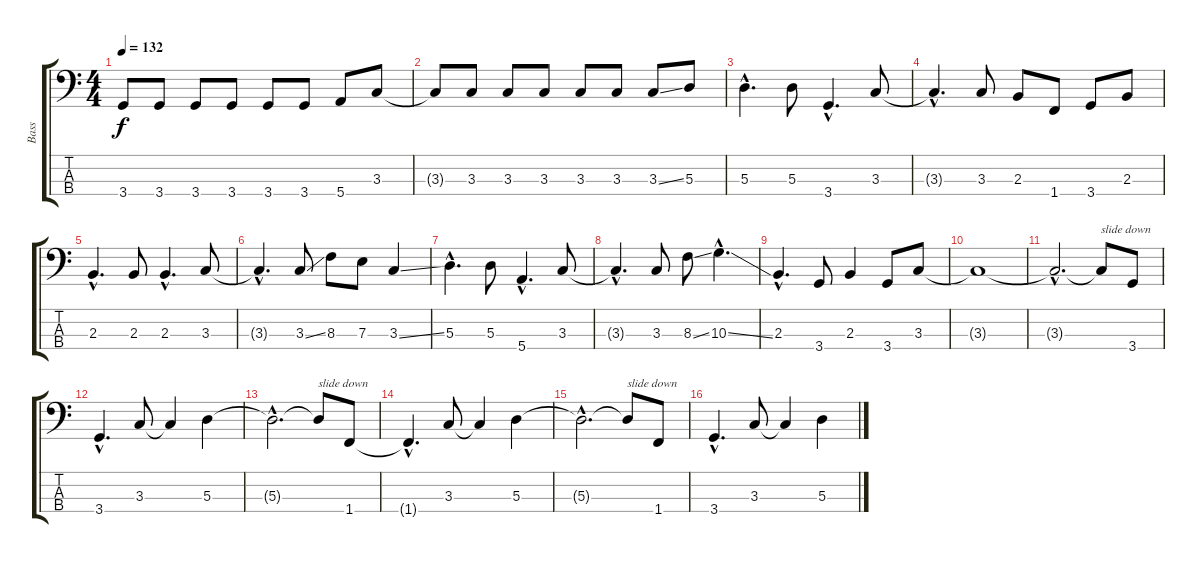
\track ("Bass" "Bass") {instrument electricbassfinger}
\staff {score tabs}
\tuning (G2 D2 A1 E1) {hide}
\ts (4 4)
\tempo 132
\clef f4
\ks c
3.4.8{dy f} 3.4.8 3.4.8 3.4.8 3.4.8 3.4.8 5.4.8 3.3.8 |
3.3{t}.8 3.3.8 3.3.8 3.3.8 3.3.8 3.3.8 3.3{ss}.8 5.3.8 |
5.3{hac}.4{d} 5.3.8 3.4{hac}.4{d} 3.3.8 |
3.3{hac t}.4{d} 3.3.8 2.3.8 1.4.8 3.4.8 2.3.8 |
2.3{hac}.4{d} 2.3.8 2.3{hac}.4{d} 3.3.8 |
3.3{hac t}.4{d} 3.3{ss}.8 8.3.8 7.3.8 3.3{ss}.4 |
5.3{hac}.4{d} 5.3.8 5.4{hac}.4{d} 3.3.8 |
3.3{hac t}.4{d} 3.3.8 8.3{ss}.8 10.3{ss hac}.4{d} |
2.3{hac}.4{d} 3.4.8 2.3.4 3.4.8 3.3.8 |
3.3{t}.1 |
3.3{hac t}.2{d} 3.3{t}.8{txt "slide down"} 3.4.8 |
3.4{hac}.4{d} 3.3.8 3.3{t}.4 5.3.4 |
5.3{hac t}.2{d} 5.3{t}.8{txt "slide down"} 1.4.8 |
1.4{hac t}.4{d} 3.3.8 3.3{t}.4 5.3.4 |
5.3{hac t}.2{d} 5.3{t}.8{txt "slide down"} 1.4.8 |
3.4{hac}.4{d} 3.3.8 3.3{t}.4 5.3.4
